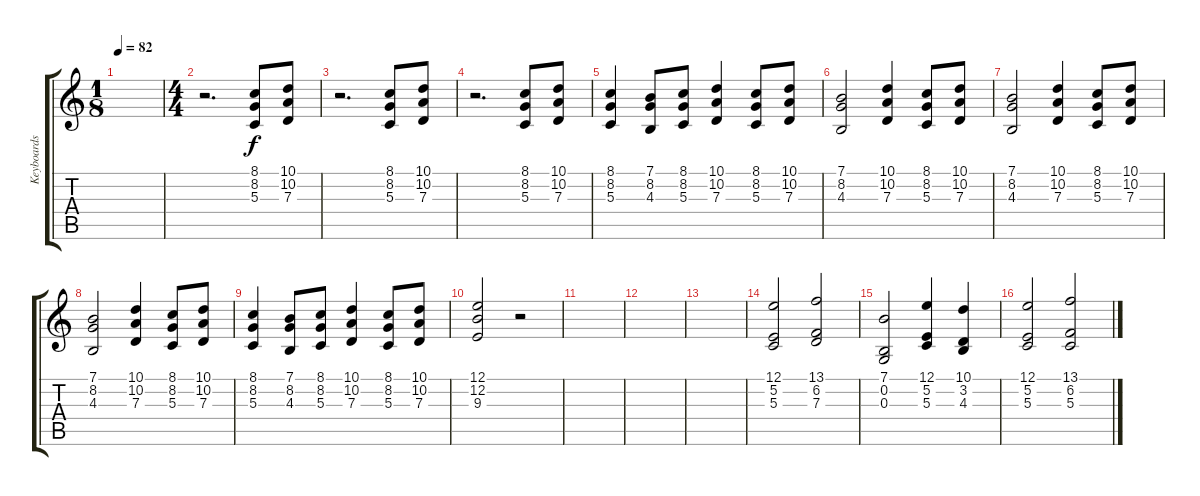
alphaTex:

\track ("Keyboards" "Keyboards") {instrument stringensemble1}
\staff {score tabs}
\tuning (E4 B3 G3 D3 A2 E2) {hide}
\ts (1 8)
\tempo 82
\clef g2
\ks c
|
\ts (4 4)
\section ("" "")
r.2{d} (8.1 8.2 5.3).8 (10.1 10.2 7.3).8 |
r.2{d} (8.1 8.2 5.3).8 (10.1 10.2 7.3).8 |
r.2{d} (8.1 8.2 5.3).8 (10.1 10.2 7.3).8 |
(8.1 8.2 5.3).4 (7.1 8.2 4.3).8 (8.1 8.2 5.3).8 (10.1 10.2 7.3).4 (8.1 8.2 5.3).8 (10.1 10.2 7.3).8 |
\section ("" "")
(7.1 8.2 4.3).2 (10.1 10.2 7.3).4 (8.1 8.2 5.3).8 (10.1 10.2 7.3).8 |
(7.1 8.2 4.3).2 (10.1 10.2 7.3).4 (8.1 8.2 5.3).8 (10.1 10.2 7.3).8 |
(7.1 8.2 4.3).2 (10.1 10.2 7.3).4 (8.1 8.2 5.3).8 (10.1 10.2 7.3).8 |
(8.1 8.2 5.3).4 (7.1 8.2 4.3).8 (8.1 8.2 5.3).8 (10.1 10.2 7.3).4 (8.1 8.2 5.3).8 (10.1 10.2 7.3).8 |
\section ("" "")
(12.1 12.2 9.3).2 r.2 |
|
|
|
\section ("" "")
(12.1 5.2 5.3).2 (13.1 6.2 7.3).2 |
(7.1 0.2 0.3).2 (12.1 5.2 5.3).4 (10.1 3.2 4.3).4 |
(12.1 5.2 5.3).2 (13.1 6.2 5.3).2
